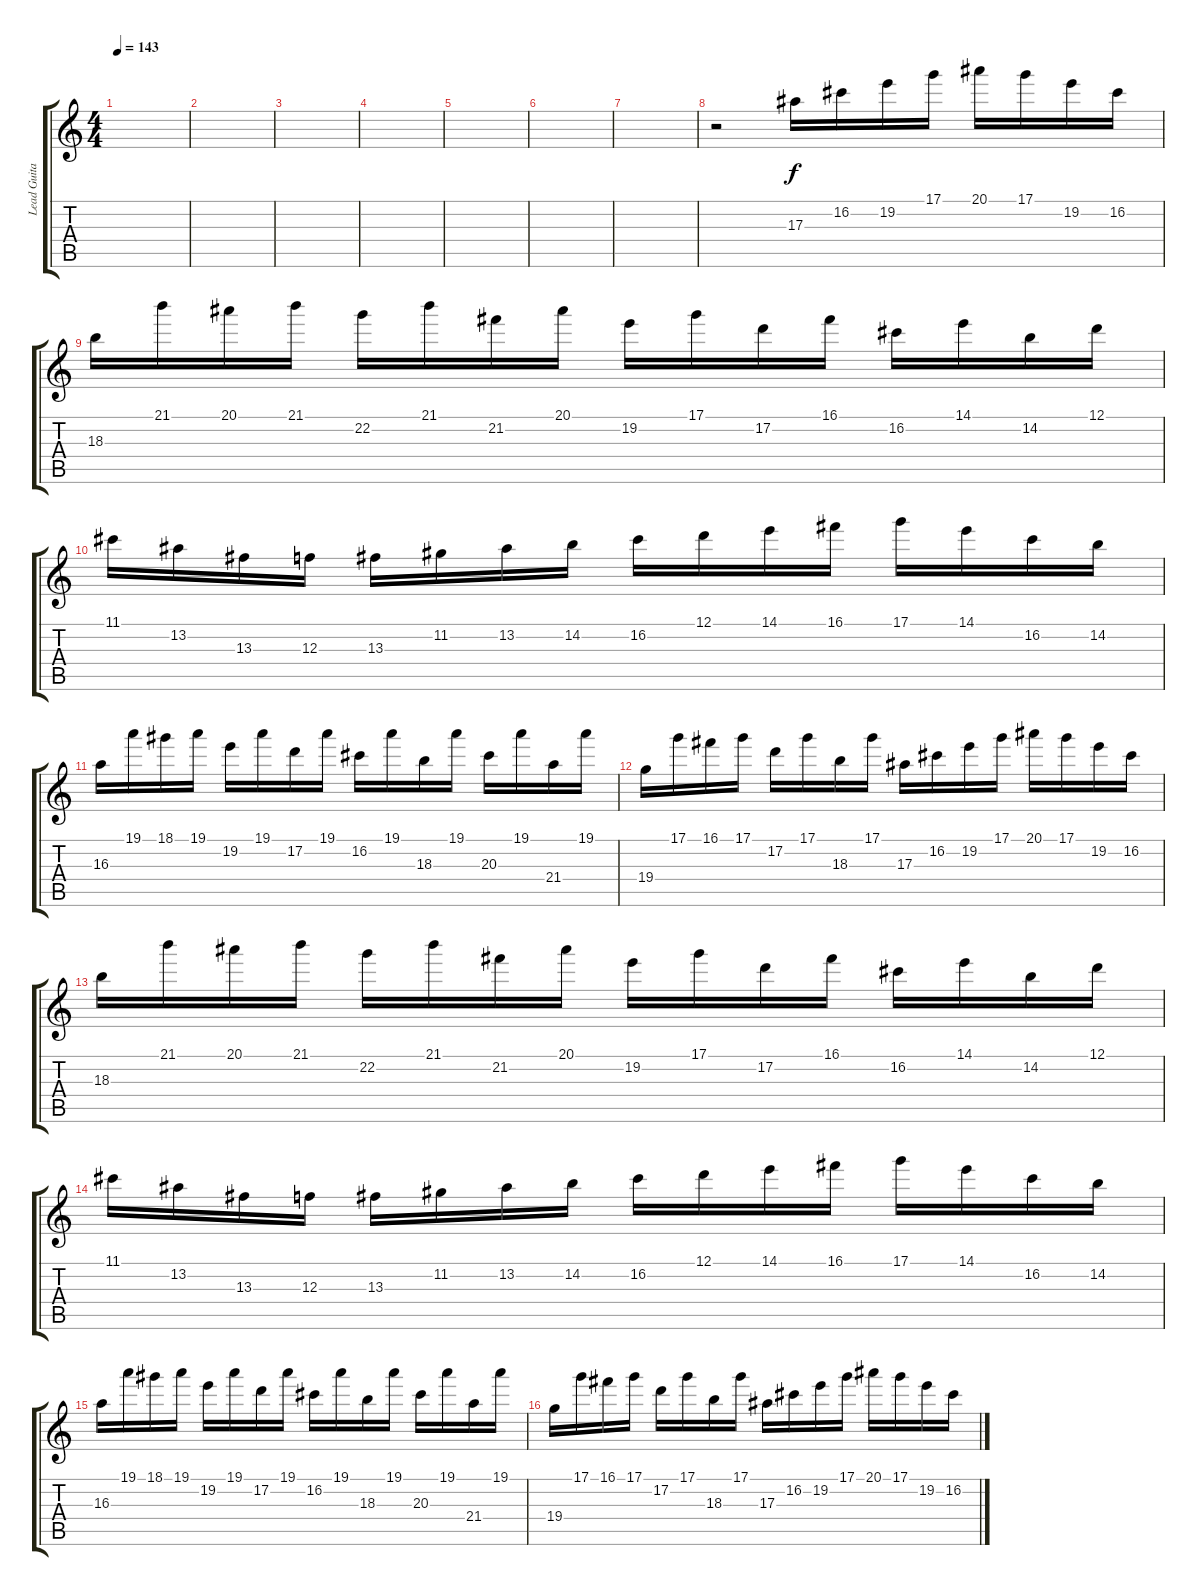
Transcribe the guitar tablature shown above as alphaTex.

\track ("Lead Guitar" "Lead Guita") {instrument overdrivenguitar}
\staff {score tabs}
\tuning (D4 A3 F3 C3 G2 D2) {hide}
\ts (4 4)
\tempo 143
\clef g2
\ks c
|
|
|
|
|
|
|
r.2 17.3.16 16.2.16 19.2.16 17.1.16 20.1.16 17.1.16 19.2.16 16.2.16 |
18.3.16 21.1.16 20.1.16 21.1.16 22.2.16 21.1.16 21.2.16 20.1.16 19.2.16 17.1.16 17.2.16 16.1.16 16.2.16 14.1.16 14.2.16 12.1.16 |
11.1.16 13.2.16 13.3.16 12.3.16 13.3.16 11.2.16 13.2.16 14.2.16 16.2.16 12.1.16 14.1.16 16.1.16 17.1.16 14.1.16 16.2.16 14.2.16 |
16.3.16 19.1.16 18.1.16 19.1.16 19.2.16 19.1.16 17.2.16 19.1.16 16.2.16 19.1.16 18.3.16 19.1.16 20.3.16 19.1.16 21.4.16 19.1.16 |
19.4.16 17.1.16 16.1.16 17.1.16 17.2.16 17.1.16 18.3.16 17.1.16 17.3.16 16.2.16 19.2.16 17.1.16 20.1.16 17.1.16 19.2.16 16.2.16 |
18.3.16 21.1.16 20.1.16 21.1.16 22.2.16 21.1.16 21.2.16 20.1.16 19.2.16 17.1.16 17.2.16 16.1.16 16.2.16 14.1.16 14.2.16 12.1.16 |
11.1.16 13.2.16 13.3.16 12.3.16 13.3.16 11.2.16 13.2.16 14.2.16 16.2.16 12.1.16 14.1.16 16.1.16 17.1.16 14.1.16 16.2.16 14.2.16 |
16.3.16 19.1.16 18.1.16 19.1.16 19.2.16 19.1.16 17.2.16 19.1.16 16.2.16 19.1.16 18.3.16 19.1.16 20.3.16 19.1.16 21.4.16 19.1.16 |
19.4.16 17.1.16 16.1.16 17.1.16 17.2.16 17.1.16 18.3.16 17.1.16 17.3.16 16.2.16 19.2.16 17.1.16 20.1.16 17.1.16 19.2.16 16.2.16
